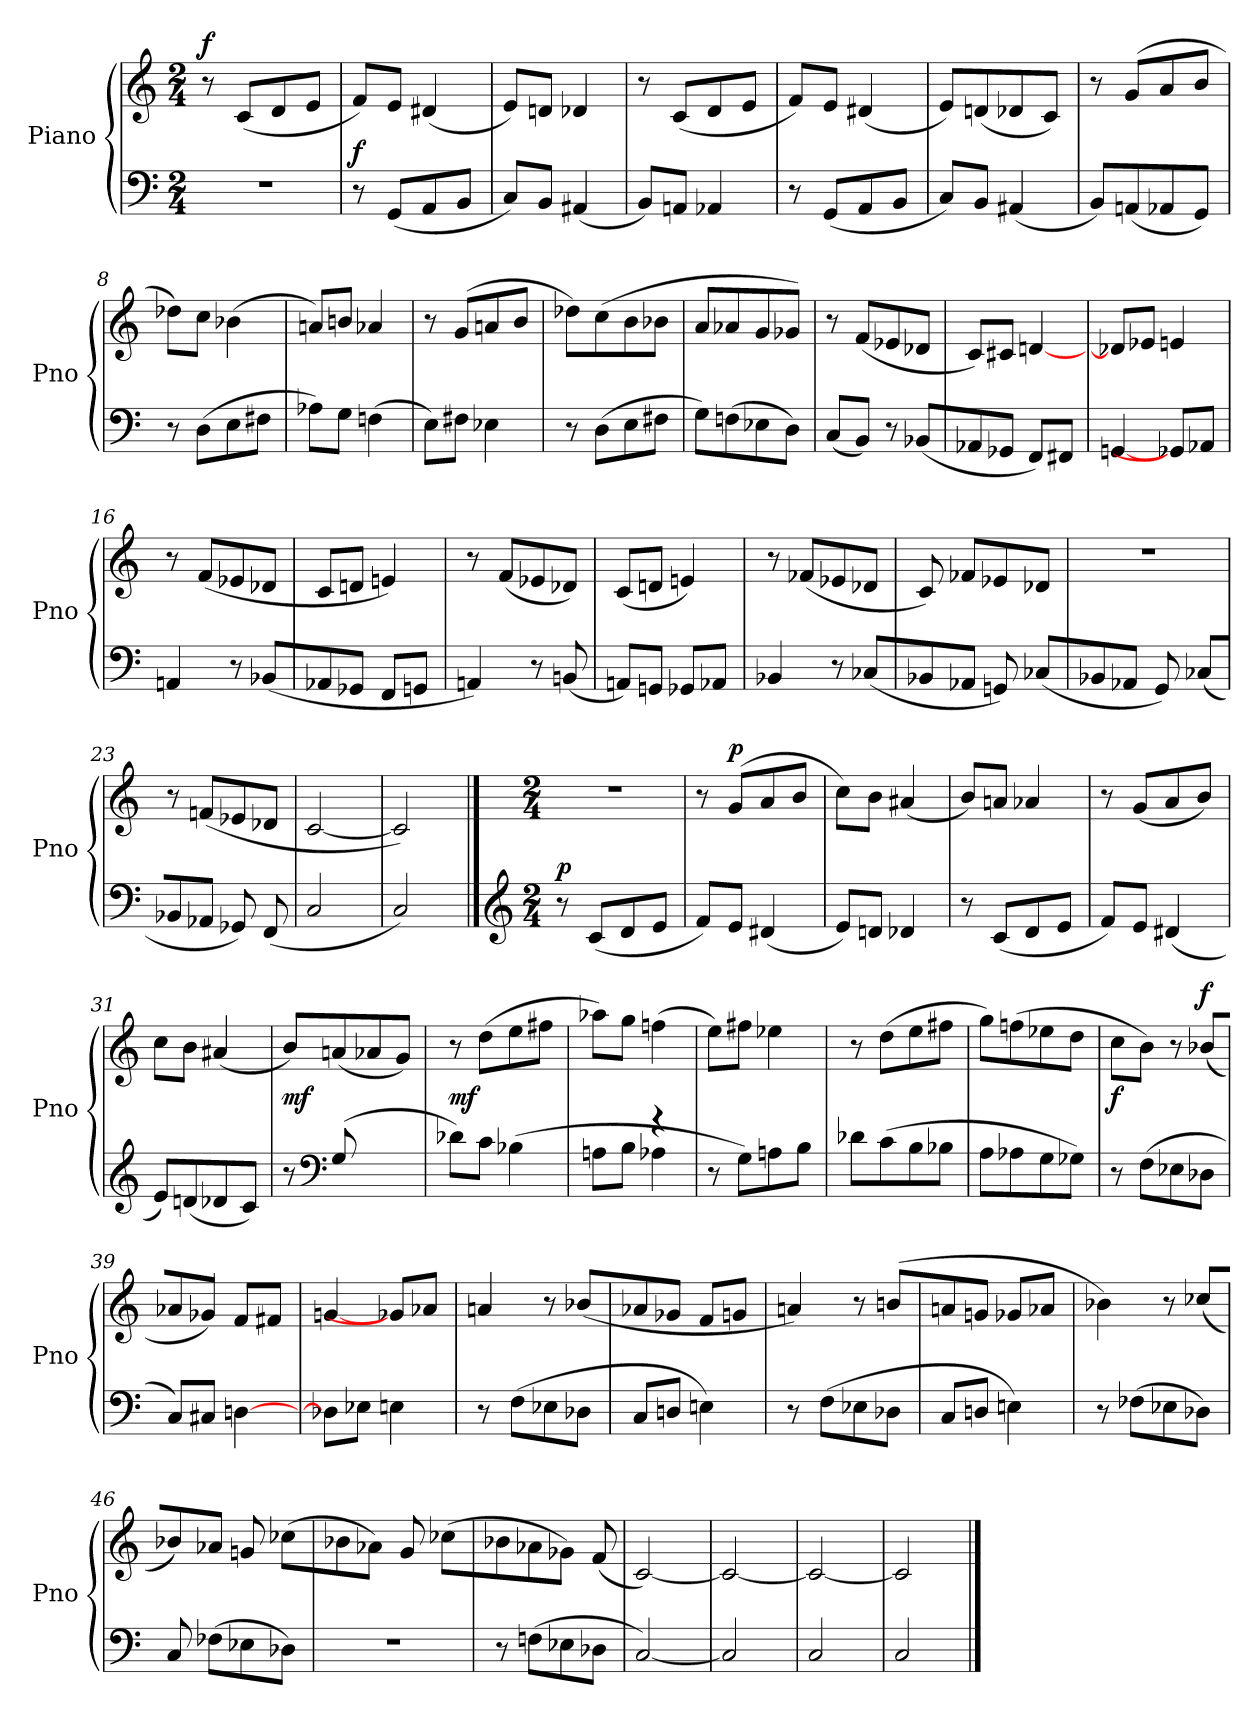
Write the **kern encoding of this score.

**kern	**dynam	**kern	**dynam
*part2	*part2	*part1	*part1
*staff2	*staff2	*staff1	*staff1
*I"Piano	*	*I"Piano	*
*I'Pno	*	*I'Pno	*
*clefF4	*	*clefG2	*
*M2/4	*	*M2/4	*
*MM126	*	*MM126	*
=1	=1	=1	=1
!LO:N:vis=1	!	!	!LO:DY:a
2r	.	8r	f
.	.	(8c/L	.
.	.	8d/	.
.	.	8e/J	.
=2	=2	=2	=2
!	!LO:DY:a	!	!
8r	f	8f/L)	.
(8GG/L	.	8e/J	.
8AA/	.	(4d#X/	.
8BB/J	.	.	.
=3	=3	=3	=3
8C/L)	.	8e/L)	.
8BB/J	.	8dn/J	.
(4AA#X/	.	4d-X/	.
=4	=4	=4	=4
8BB/L)	.	8r	.
8AAn/J	.	(8c/L	.
4AA-X/	.	8d/	.
.	.	8e/J	.
=5	=5	=5	=5
8r	.	8f/L)	.
(8GG/L	.	8e/J	.
8AA/	.	(4d#X/	.
8BB/J	.	.	.
=6	=6	=6	=6
8C/L)	.	8e/L)	.
8BB/J	.	(8dn/	.
(4AA#X/	.	8d-X/	.
.	.	8c/J)	.
!!LO:LB:g=z
=7	=7	=7	=7
8BB/L)	.	8r	.
(8AAn/	.	(8g/L	.
8AA-X/	.	8a/	.
8GG/J)	.	8b/J	.
=8	=8	=8	=8
8r	.	8dd-X\L)	.
(8D\L	.	8cc\J	.
8E\	.	(4b-X\	.
8F#X\J	.	.	.
=9	=9	=9	=9
8A-X\L)	.	8an/L)	.
8G\J	.	8bn/J	.
(4Fn\	.	4a-X/	.
=10	=10	=10	=10
8E\L)	.	8r	.
8F#X\J	.	(8g/L	.
4E-X\	.	8an/	.
.	.	8b/J	.
=11	=11	=11	=11
8r	.	8dd-X\L)	.
(8D\L	.	(8cc\	.
8E\	.	8b\	.
8F#X\J	.	8b-X\J	.
=12	=12	=12	=12
8G\L)	.	8a/L	.
(8Fn\	.	8a-X/	.
8E-X\	.	8g/	.
8D\J)	.	8g-X/J)	.
!!LO:LB:g=z
=13	=13	=13	=13
(8C/L	.	8r	.
8BB/J)	.	(8f/L	.
8r	.	8e-X/	.
(8BB-X/L	.	8d-X/J	.
=14	=14	=14	=14
8AA-X/	.	8c/L)	.
8GG-X/J	.	8c#X/J	.
8FF/L)	.	[4dn/	.
8FF#X/J	.	.	.
=15	=15	=15	=15
[4GGn/	.	8d-X/L]	.
.	.	8e-X/J	.
8GG-X/L]	.	4en/	.
8AA-X/J	.	.	.
=16	=16	=16	=16
4AAn/	.	8r	.
.	.	(8f/L	.
8r	.	8e-X/	.
(8BB-X/L	.	8d-X/J	.
=17	=17	=17	=17
8AA-X/	.	8c/L	.
8GG-X/J	.	8dn/J	.
8FF/L	.	4en/)	.
8GGn/J	.	.	.
=18	=18	=18	=18
4AAn/)	.	8r	.
.	.	(8f/L	.
8r	.	8e-X/	.
(8BBn/	.	8d-X/J)	.
!!LO:LB:g=z
=19	=19	=19	=19
8AAn/)	.	(8c/L	.
8GGn/J	.	8dn/J	.
8GG-X/L	.	4en/)	.
8AA-X/J	.	.	.
=20	=20	=20	=20
4BB-X/	.	8r	.
.	.	(8f-X/L	.
8r	.	8e-X/	.
(8C-X/L	.	8d-X/J	.
=21	=21	=21	=21
8BB-X/	.	8c/)	.
8AA-X/J	.	8f-X/L	.
8GGn/)	.	8e-X/	.
(8C-X/L	.	8d-X/J	.
=22	=22	=22	=22
!	!	!LO:N:vis=1	!
8BB-X/	.	2r	.
8AA-X/J	.	.	.
8GG/)	.	.	.
(8C-X/L	.	.	.
=23	=23	=23	=23
8BB-X/	.	8r	.
8AA-X/J	.	(8fn/L	.
8GG-X/)	.	8e-X/	.
(8FF/	.	8d-X/J	.
=24	=24	=24	=24
2C/	.	[2c/	.
=25	=25	=25	=25
2C/)	.	2c/])	.
!!LO:LB:g=z
==26	==26	==26	==26
*clefG2	*	*	*
*M2/4	*	*M2/4	*
!	!LO:DY:a	!LO:N:vis=1	!
8r	p	2r	.
(8c/L	.	.	.
8d/	.	.	.
8e/J	.	.	.
=27	=27	=27	=27
8f/L)	.	8r	.
!	!	!	!LO:DY:a
8e/J	.	(8g/L	p
(4d#X/	.	8a/	.
.	.	8b/J	.
=28	=28	=28	=28
8e/L)	.	8cc\L)	.
8dn/J	.	8b\J	.
4d-X/	.	(4a#X/	.
=29	=29	=29	=29
8r	.	8b/L)	.
(8c/L	.	8an/J	.
8d/	.	4a-X/	.
8e/J	.	.	.
=30	=30	=30	=30
8f/L)	.	8r	.
8e/J	.	(8g/L	.
(4d#X/	.	8a/	.
.	.	8b/J)	.
!!LO:LB:g=z
=31	=31	=31	=31
8e/L)	.	8cc\L	.
(8dn/	.	8b\J	.
8d-X/	.	(4a#X/	.
8c/J)	.	.	.
=32	=32	=32	=32
*^	*	*	*
!	!	!LO:DY:a	!	!
8r	4ryy	mf	8b/L)	.
*clefF4	*	*	*	*
(8G/	.	.	(8an/	.
4ryy	8A\	.	8a-X/	.
.	8B\J	.	8g/J)	.
=33	=33	=33	=33	=33
!	!	!LO:DY:a	!	!
*v	*v	*	*	*
8d-X\L)	mf	8r	.
8c\J	.	(8dd\L	.
(4B-X\	.	8ee\	.
.	.	8ff#X\J	.
=34	=34	=34	=34
*^	*	*	*
4ryy	8An\L	.	8aa-X\L)	.
.	8B\J	.	8gg\J	.
4r	4A-X\	.	(4ffn\	.
*v	*v	*	*	*
=35	=35	=35	=35
8r	.	8ee\L)	.
8G\L)	.	8ff#X\J	.
8An\	.	4ee-X\	.
8B\J	.	.	.
!!LO:LB:g=z
=36	=36	=36	=36
8d-X\L	.	8r	.
(8c\	.	(8dd\L	.
8B\	.	8ee\	.
8B-X\J	.	8ff#X\J	.
=37	=37	=37	=37
8A\L	.	8gg\L)	.
8A-X\	.	(8ffn\	.
8G\	.	8ee-X\	.
8G-X\J)	.	8dd\J	.
=38	=38	=38	=38
!	!LO:DY:a	!	!
8r	f	8cc\L	.
(8F\L	.	8b\J)	.
8E-X\	.	8r	.
!	!	!	!LO:DY:a
8D-X\J	.	(8b-X/L	f
=39	=39	=39	=39
8C/L)	.	8a-X/	.
8C#X/J	.	8g-X/J)	.
[4Dn\	.	8f/L	.
.	.	8f#X/J	.
=40	=40	=40	=40
8D-X\L]	.	[4gn/	.
8E-X\J	.	.	.
4En\	.	8g-X/L]	.
.	.	8a-X/J	.
!!LO:LB:g=z
=41	=41	=41	=41
8r	.	4an/	.
(8F\L	.	.	.
8E-X\	.	8r	.
8D-X\J	.	(8b-X/L	.
=42	=42	=42	=42
8C/L	.	8a-X/	.
8Dn/J	.	8g-X/J	.
4En\)	.	8f/L	.
.	.	8gn/J	.
=43	=43	=43	=43
8r	.	4an/)	.
(8F\L	.	.	.
8E-X\	.	8r	.
8D-X\J	.	(8bn/L	.
=44	=44	=44	=44
8C/L	.	8an/	.
8Dn/J	.	8gn/J	.
4En\)	.	8g-X/L	.
.	.	8a-X/J	.
=45	=45	=45	=45
8r	.	4b-X\)	.
(8F-X\L	.	.	.
8E-X\	.	8r	.
8D-X\J)	.	(8cc-X\L	.
!!LO:LB:g=z
=46	=46	=46	=46
*	*	*^	*
8C/	.	8b-X/)	4.ryy	.
(8F-X\L	.	8a-X/J	.	.
8E-X\	.	8gn/	.	.
8D-X\J)	.	8ryy	(8cc-X\L	.
=47	=47	=47	=47	=47
!LO:N:vis=1	!	!	!	!
2r	.	4ryy	8b-X\	.
.	.	.	8a-X\J)	.
.	.	8g/	8ryy	.
.	.	8ryy	(8cc-X\L	.
=48	=48	=48	=48	=48
8r	.	4.ryy	8b-X\	.
(8Fn\L	.	.	8a-X\	.
8E-X\	.	.	8g-X\J)	.
8D-X\J	.	(8f/	8ryy	.
*	*	*v	*v	*
=49	=49	=49	=49
[2C/)	.	[2c/)	.
=50	=50	=50	=50
2C/]	.	2c/_	.
=51	=51	=51	=51
2C/	.	2c/_	.
=52	=52	=52	=52
2C/	.	2c/]	.
==	==	==	==
*-	*-	*-	*-
